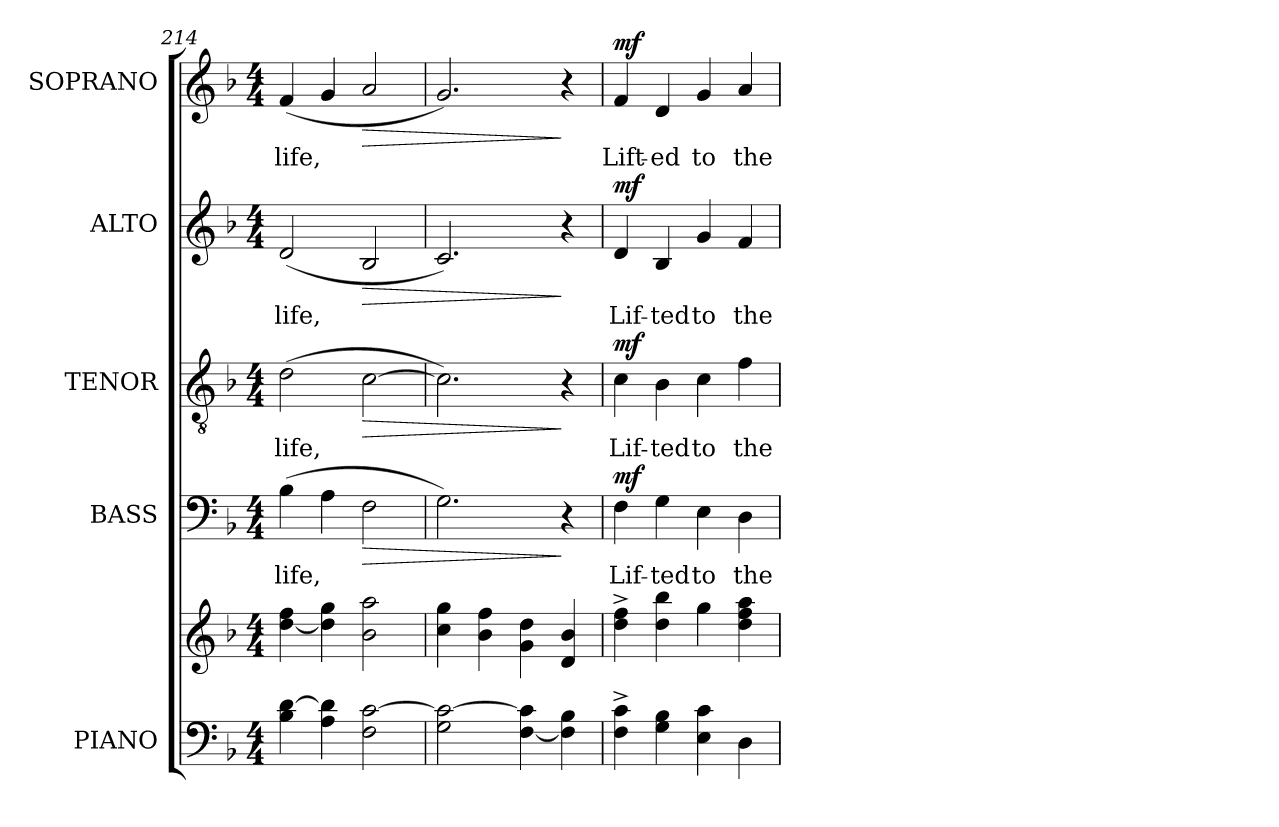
**kern	**kern	**kern	**text	**dynam	**kern	**text	**dynam	**kern	**text	**dynam	**kern	**text	**dynam
*part5	*part5	*part4	*part4	*part4	*part3	*part3	*part3	*part2	*part2	*part2	*part1	*part1	*part1
*staff6	*staff5	*staff4	*staff4	*staff4	*staff3	*staff3	*staff3	*staff2	*staff2	*staff2	*staff1	*staff1	*staff1
*I"PIANO	*	*I"BASS	*	*	*I"TENOR	*	*	*I"ALTO	*	*	*I"SOPRANO	*	*
*I'PNO.	*	*I'B.	*	*	*I'T.	*	*	*I'A.	*	*	*I'S.	*	*
*clefF4	*clefG2	*clefF4	*	*	*clefGv2	*	*	*clefG2	*	*	*clefG2	*	*
*	*	*	*	*	*ITrd7c12	*	*	*	*	*	*	*	*
*k[b-]	*k[b-]	*k[b-]	*	*	*k[b-]	*	*	*k[b-]	*	*	*k[b-]	*	*
*F:	*F:	*F:	*	*	*F:	*	*	*F:	*	*	*F:	*	*
*M4/4	*M4/4	*M4/4	*	*	*M4/4	*	*	*M4/4	*	*	*M4/4	*	*
=214	=214	=214	=214	=214	=214	=214	=214	=214	=214	=214	=214	=214	=214
!	!	!	!LO:LY:b:color=#000000	!	!	!	!	!	!	!	!	!	!
!	!	!	!	!	!	!LO:LY:b:color=#000000	!	!	!	!	!	!	!
!	!	!	!	!	!	!	!	!	!LO:LY:b:color=#000000	!	!	!	!
!	!	!	!	!	!	!	!	!	!	!	!	!LO:LY:b:color=#000000	!
4B-i\ [4di	[4ddi\ 4ffi	(4B-i\	life,	.	(2Di\	life,	.	(2di/	life,	.	(4fi/	life,	.
4Ai\ 4di]	4ddi\] 4ggi	4Ai\	.	.	.	.	.	.	.	.	4gi/	.	.
!	!	!	!	!LO:HP:b	!	!	!LO:HP:b	!	!	!LO:HP:b	!	!	!LO:HP:b
2Fi\ [2ci	2b-i\ 2aai	2Fi\	.	>	[2Ci\	.	>	2B-i/	.	>	2ai/	.	>
=215	=215	=215	=215	=215	=215	=215	=215	=215	=215	=215	=215	=215	=215
2Gi\ 2ci_	4cci\ 4ggi	2.Gi\)	.	.	2.Ci\])	.	.	2.ci/)	.	.	2.gi/)	.	.
.	4b-i\ 4ffi	.	.	.	.	.	.	.	.	.	.	.	.
[4Fi\ 4ci]	4gi\ 4ddi	.	.	.	.	.	.	.	.	.	.	.	.
4Fi\] 4B-i	4di/ 4b-i	4r	.	]	4r	.	]	4r	.	]	4r	.	]
!!LO:PB:g=z
=216	=216	=216	=216	=216	=216	=216	=216	=216	=216	=216	=216	=216	=216
!	!	!	!LO:LY:b:color=#000000	!	!	!	!	!	!	!	!	!	!
!	!	!	!	!	!	!LO:LY:b:color=#000000	!	!	!	!	!	!	!
!	!	!	!	!	!	!	!	!	!LO:LY:b:color=#000000	!	!	!	!
!	!	!	!	!	!	!	!	!	!	!	!	!LO:LY:b:color=#000000	!
4Fi\^ 4ci^	4ddi\^ 4ffi^	4Fi\	Lif-	mf	4Ci\	Lif-	mf	4di/	Lif-	mf	4fi/	Lift-	mf
!	!	!	!LO:LY:b:color=#000000	!	!	!	!	!	!	!	!	!	!
!	!	!	!	!	!	!LO:LY:b:color=#000000	!	!	!	!	!	!	!
!	!	!	!	!	!	!	!	!	!LO:LY:b:color=#000000	!	!	!	!
!	!	!	!	!	!	!	!	!	!	!	!	!LO:LY:b:color=#000000	!
4Gi\ 4B-i	4ddi\ 4bb-i	4Gi\	-ted	.	4BB-i\	-ted	.	4B-i/	-ted	.	4di/	-ed	.
!	!	!	!LO:LY:b:color=#000000	!	!	!	!	!	!	!	!	!	!
!	!	!	!	!	!	!LO:LY:b:color=#000000	!	!	!	!	!	!	!
!	!	!	!	!	!	!	!	!	!LO:LY:b:color=#000000	!	!	!	!
!	!	!	!	!	!	!	!	!	!	!	!	!LO:LY:b:color=#000000	!
4Ei\ 4ci	4ggi\	4Ei\	to	.	4Ci\	to	.	4gi/	to	.	4gi/	to	.
!	!	!	!LO:LY:b:color=#000000	!	!	!	!	!	!	!	!	!	!
!	!	!	!	!	!	!LO:LY:b:color=#000000	!	!	!	!	!	!	!
!	!	!	!	!	!	!	!	!	!LO:LY:b:color=#000000	!	!	!	!
!	!	!	!	!	!	!	!	!	!	!	!	!LO:LY:b:color=#000000	!
4Di\	4ddi\ 4ffi 4aai	4Di\	the	.	4Fi\	the	.	4fi/	the	.	4ai/	the	.
=	=	=	=	=	=	=	=	=	=	=	=	=	=
*-	*-	*-	*-	*-	*-	*-	*-	*-	*-	*-	*-	*-	*-
